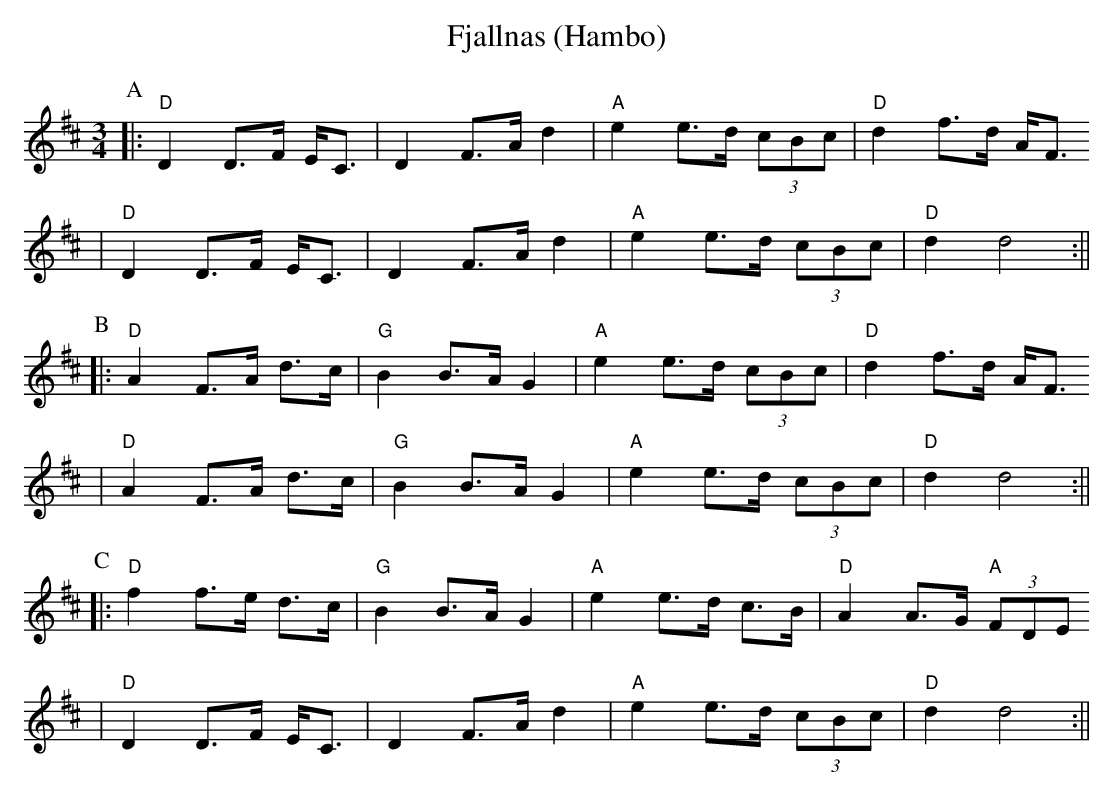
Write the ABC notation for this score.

X:1
T:Fjallnas (Hambo)
M:3/4
L:1/8
K:D
P:A
||: "D"D2 D>F E<C | D2 F>A d2 | "A"e2 e>d (3cBc | "D"d2 f>d A<F
  | "D"D2 D>F E<C | D2 F>A d2 | "A"e2 e>d (3cBc | "D"d2 d4 :||
P:B
||: "D"A2 F>A d>c | "G"B2 B>A G2 | "A"e2 e>d (3cBc | "D"d2 f>d A<F
  | "D"A2 F>A d>c | "G"B2 B>A G2 | "A"e2 e>d (3cBc | "D"d2 d4 :||
P:C
||: "D"f2 f>e d>c | "G"B2 B>A G2 | "A"e2 e>d c>B | "D"A2 A>G "A"(3FDE
  | "D"D2 D>F E<C | D2 F>A d2 | "A"e2 e>d (3cBc | "D"d2 d4 :||
